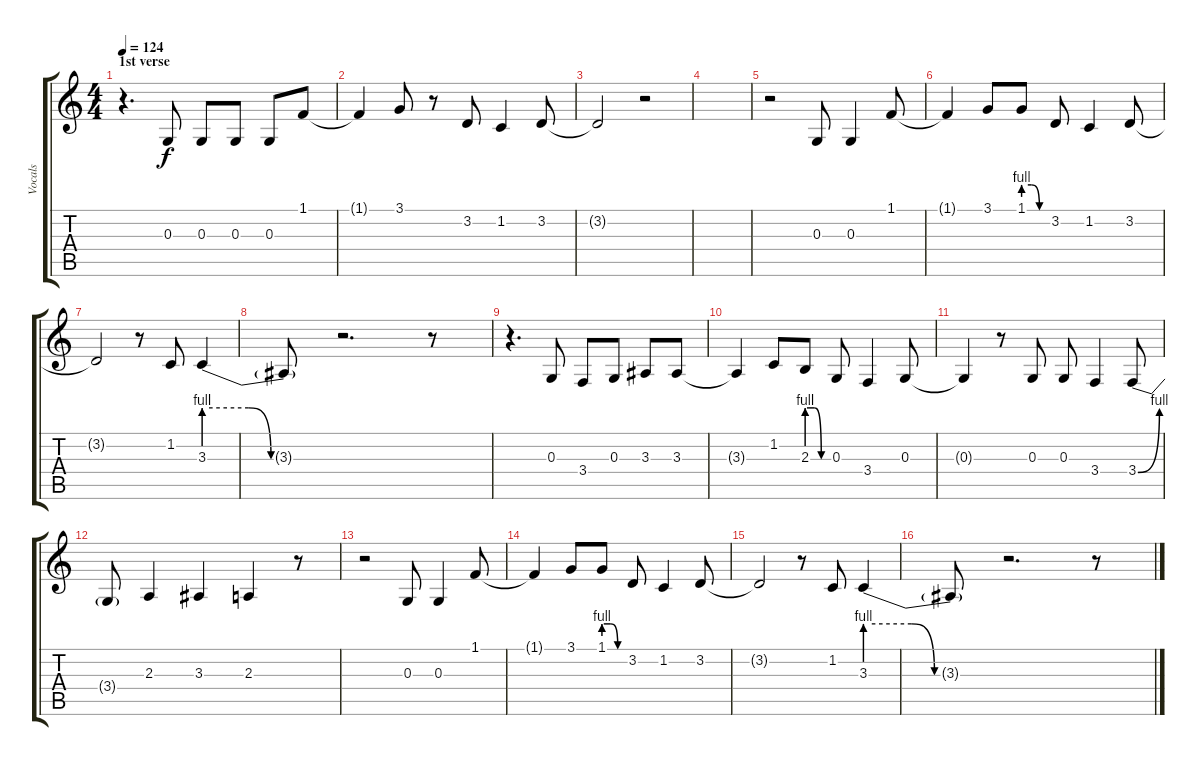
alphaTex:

\track ("Vocals" "Vocals") {instrument lead2sawtooth}
\staff {score tabs}
\tuning (E4 B3 G3 D3 A2 E2) {hide}
\ts (4 4)
\section ("" "1st verse")
\tempo 124
\clef g2
\ks c
r.4{d dy f} 0.3.8 0.3.8 0.3.8 0.3.8 1.1.8 |
1.1{t}.4 3.1.8 r.8 3.2.8 1.2.4 3.2.8 |
3.2{t}.2 r.2 |
|
r.2 0.3.8 0.3.4 1.1.8 |
1.1{t}.4 3.1.8 1.1{be (custom 0 4 20 4 40 0 60 0)}.8 3.2.8 1.2.4 3.2.8 |
3.2{t}.2 r.8 1.2.8 3.3{be (custom 0 4 20 4 30 0 40 0 60 0)}.4 |
3.3{t}.8 r.2{d} r.8 |
r.4{d} 0.3.8 3.4.8 0.3.8 3.3.8 3.3.8 |
3.3{t}.4 1.2.8 2.3{be (custom 0 4 20 4 40 0 60 0)}.8 0.3.8 3.4.4 0.3.8 |
0.3{t}.4 r.8 0.3.8 0.3.8 3.4.4 3.4{be (bend 0 0 60 4)}.8 |
3.4{t}.8 2.3.4 3.3.4 2.3.4 r.8 |
r.2 0.3.8 0.3.4 1.1.8 |
1.1{t}.4 3.1.8 1.1{be (custom 0 4 20 4 40 0 60 0)}.8 3.2.8 1.2.4 3.2.8 |
3.2{t}.2 r.8 1.2.8 3.3{be (custom 0 4 20 4 30 0 40 0 60 0)}.4 |
3.3{t}.8 r.2{d} r.8
